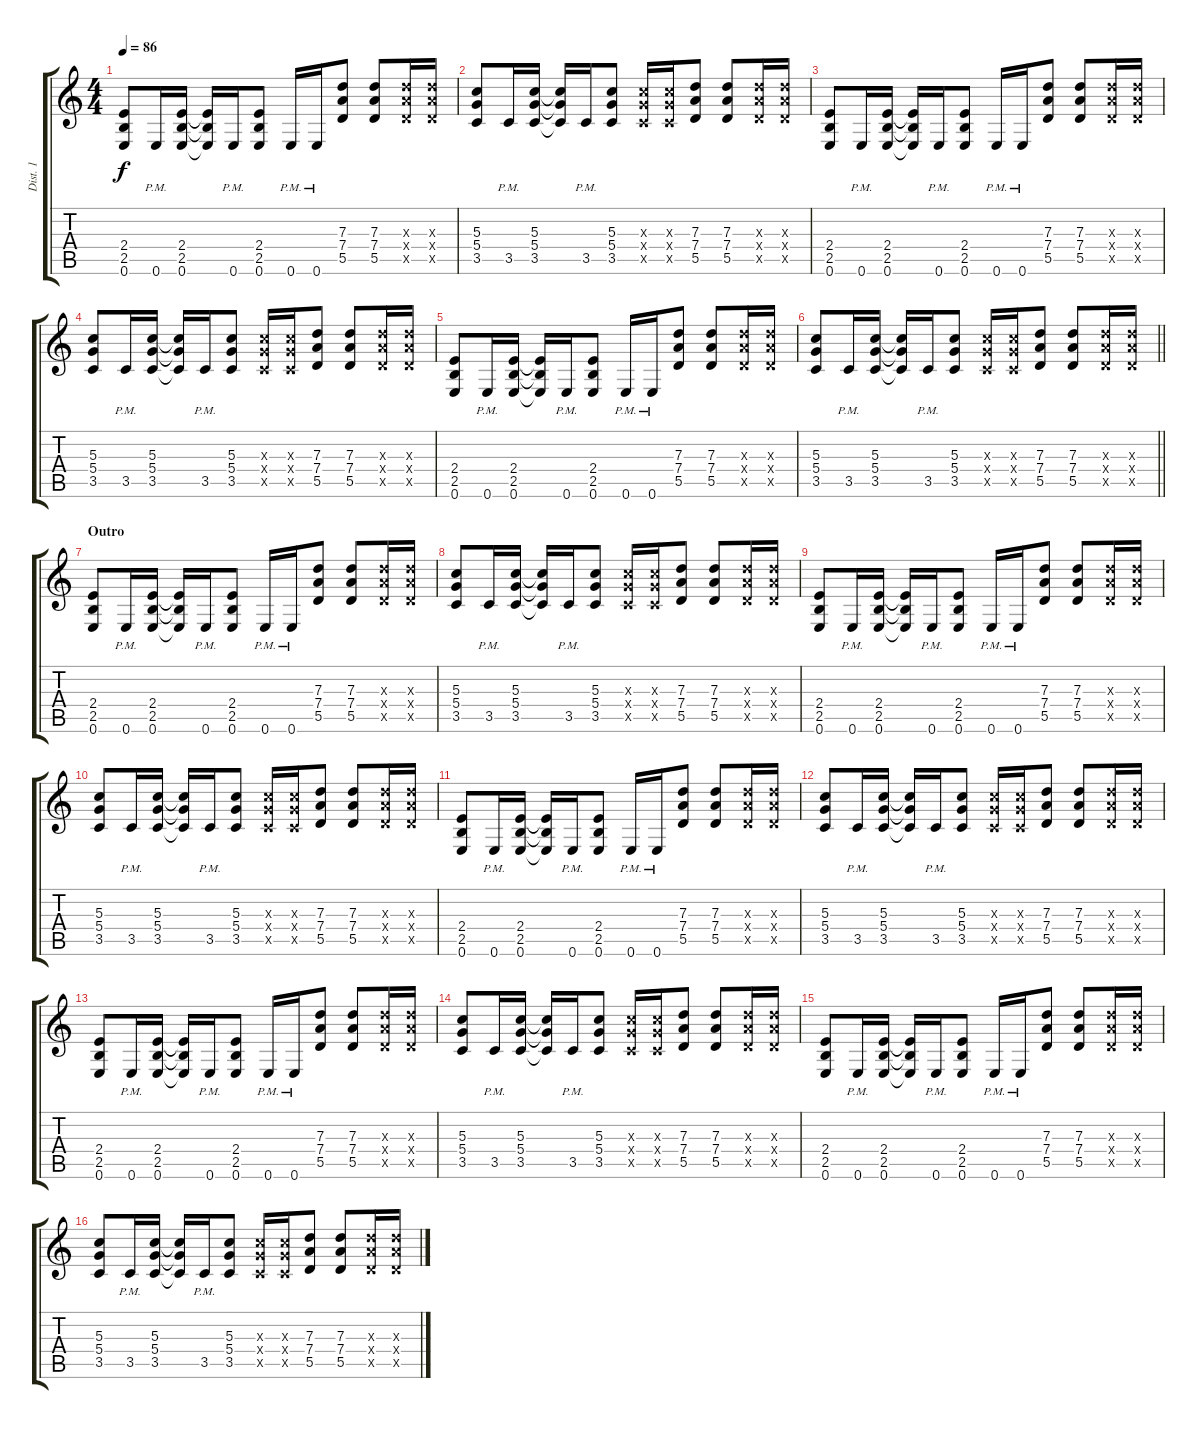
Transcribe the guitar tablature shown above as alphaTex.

\track ("Dist. 1" "Dist. 1") {instrument overdrivenguitar}
\staff {score tabs}
\tuning (E4 B3 G3 D3 A2 E2) {hide}
\ts (4 4)
\tempo 86
\clef g2
\ks c
(2.4 2.5 0.6).8{dy f} 0.6{pm}.16 (2.4 2.5 0.6).16 (2.4{t} 2.5{t} 0.6{t}).16 0.6{pm}.16 (2.4 2.5 0.6).8 0.6{pm}.16 0.6{pm}.16 (7.3 7.4 5.5).8 (7.3 7.4 5.5).8 (7.3{x} 7.4{x} 5.5{x}).16 (7.3{x} 7.4{x} 5.5{x}).16 |
(5.3 5.4 3.5).8 3.5{pm}.16 (5.3 5.4 3.5).16 (5.3{t} 5.4{t} 3.5{t}).16 3.5{pm}.16 (5.3 5.4 3.5).8 (5.3{x} 5.4{x} 3.5{x}).16 (5.3{x} 5.4{x} 3.5{x}).16 (7.3 7.4 5.5).8 (7.3 7.4 5.5).8 (7.3{x} 7.4{x} 5.5{x}).16 (7.3{x} 7.4{x} 5.5{x}).16 |
(2.4 2.5 0.6).8 0.6{pm}.16 (2.4 2.5 0.6).16 (2.4{t} 2.5{t} 0.6{t}).16 0.6{pm}.16 (2.4 2.5 0.6).8 0.6{pm}.16 0.6{pm}.16 (7.3 7.4 5.5).8 (7.3 7.4 5.5).8 (7.3{x} 7.4{x} 5.5{x}).16 (7.3{x} 7.4{x} 5.5{x}).16 |
(5.3 5.4 3.5).8 3.5{pm}.16 (5.3 5.4 3.5).16 (5.3{t} 5.4{t} 3.5{t}).16 3.5{pm}.16 (5.3 5.4 3.5).8 (5.3{x} 5.4{x} 3.5{x}).16 (5.3{x} 5.4{x} 3.5{x}).16 (7.3 7.4 5.5).8 (7.3 7.4 5.5).8 (7.3{x} 7.4{x} 5.5{x}).16 (7.3{x} 7.4{x} 5.5{x}).16 |
(2.4 2.5 0.6).8 0.6{pm}.16 (2.4 2.5 0.6).16 (2.4{t} 2.5{t} 0.6{t}).16 0.6{pm}.16 (2.4 2.5 0.6).8 0.6{pm}.16 0.6{pm}.16 (7.3 7.4 5.5).8 (7.3 7.4 5.5).8 (7.3{x} 7.4{x} 5.5{x}).16 (7.3{x} 7.4{x} 5.5{x}).16 |
\barLineRight lightlight
(5.3 5.4 3.5).8 3.5{pm}.16 (5.3 5.4 3.5).16 (5.3{t} 5.4{t} 3.5{t}).16 3.5{pm}.16 (5.3 5.4 3.5).8 (5.3{x} 5.4{x} 3.5{x}).16 (5.3{x} 5.4{x} 3.5{x}).16 (7.3 7.4 5.5).8 (7.3 7.4 5.5).8 (7.3{x} 7.4{x} 5.5{x}).16 (7.3{x} 7.4{x} 5.5{x}).16 |
\section ("" "Outro")
(2.4 2.5 0.6).8 0.6{pm}.16 (2.4 2.5 0.6).16 (2.4{t} 2.5{t} 0.6{t}).16 0.6{pm}.16 (2.4 2.5 0.6).8 0.6{pm}.16 0.6{pm}.16 (7.3 7.4 5.5).8 (7.3 7.4 5.5).8 (7.3{x} 7.4{x} 5.5{x}).16 (7.3{x} 7.4{x} 5.5{x}).16 |
(5.3 5.4 3.5).8 3.5{pm}.16 (5.3 5.4 3.5).16 (5.3{t} 5.4{t} 3.5{t}).16 3.5{pm}.16 (5.3 5.4 3.5).8 (5.3{x} 5.4{x} 3.5{x}).16 (5.3{x} 5.4{x} 3.5{x}).16 (7.3 7.4 5.5).8 (7.3 7.4 5.5).8 (7.3{x} 7.4{x} 5.5{x}).16 (7.3{x} 7.4{x} 5.5{x}).16 |
(2.4 2.5 0.6).8 0.6{pm}.16 (2.4 2.5 0.6).16 (2.4{t} 2.5{t} 0.6{t}).16 0.6{pm}.16 (2.4 2.5 0.6).8 0.6{pm}.16 0.6{pm}.16 (7.3 7.4 5.5).8 (7.3 7.4 5.5).8 (7.3{x} 7.4{x} 5.5{x}).16 (7.3{x} 7.4{x} 5.5{x}).16 |
(5.3 5.4 3.5).8 3.5{pm}.16 (5.3 5.4 3.5).16 (5.3{t} 5.4{t} 3.5{t}).16 3.5{pm}.16 (5.3 5.4 3.5).8 (5.3{x} 5.4{x} 3.5{x}).16 (5.3{x} 5.4{x} 3.5{x}).16 (7.3 7.4 5.5).8 (7.3 7.4 5.5).8 (7.3{x} 7.4{x} 5.5{x}).16 (7.3{x} 7.4{x} 5.5{x}).16 |
(2.4 2.5 0.6).8 0.6{pm}.16 (2.4 2.5 0.6).16 (2.4{t} 2.5{t} 0.6{t}).16 0.6{pm}.16 (2.4 2.5 0.6).8 0.6{pm}.16 0.6{pm}.16 (7.3 7.4 5.5).8 (7.3 7.4 5.5).8 (7.3{x} 7.4{x} 5.5{x}).16 (7.3{x} 7.4{x} 5.5{x}).16 |
(5.3 5.4 3.5).8 3.5{pm}.16 (5.3 5.4 3.5).16 (5.3{t} 5.4{t} 3.5{t}).16 3.5{pm}.16 (5.3 5.4 3.5).8 (5.3{x} 5.4{x} 3.5{x}).16 (5.3{x} 5.4{x} 3.5{x}).16 (7.3 7.4 5.5).8 (7.3 7.4 5.5).8 (7.3{x} 7.4{x} 5.5{x}).16 (7.3{x} 7.4{x} 5.5{x}).16 |
(2.4 2.5 0.6).8 0.6{pm}.16 (2.4 2.5 0.6).16 (2.4{t} 2.5{t} 0.6{t}).16 0.6{pm}.16 (2.4 2.5 0.6).8 0.6{pm}.16 0.6{pm}.16 (7.3 7.4 5.5).8 (7.3 7.4 5.5).8 (7.3{x} 7.4{x} 5.5{x}).16 (7.3{x} 7.4{x} 5.5{x}).16 |
(5.3 5.4 3.5).8 3.5{pm}.16 (5.3 5.4 3.5).16 (5.3{t} 5.4{t} 3.5{t}).16 3.5{pm}.16 (5.3 5.4 3.5).8 (5.3{x} 5.4{x} 3.5{x}).16 (5.3{x} 5.4{x} 3.5{x}).16 (7.3 7.4 5.5).8 (7.3 7.4 5.5).8 (7.3{x} 7.4{x} 5.5{x}).16 (7.3{x} 7.4{x} 5.5{x}).16 |
(2.4 2.5 0.6).8 0.6{pm}.16 (2.4 2.5 0.6).16 (2.4{t} 2.5{t} 0.6{t}).16 0.6{pm}.16 (2.4 2.5 0.6).8 0.6{pm}.16 0.6{pm}.16 (7.3 7.4 5.5).8 (7.3 7.4 5.5).8 (7.3{x} 7.4{x} 5.5{x}).16 (7.3{x} 7.4{x} 5.5{x}).16 |
(5.3 5.4 3.5).8 3.5{pm}.16 (5.3 5.4 3.5).16 (5.3{t} 5.4{t} 3.5{t}).16 3.5{pm}.16 (5.3 5.4 3.5).8 (5.3{x} 5.4{x} 3.5{x}).16 (5.3{x} 5.4{x} 3.5{x}).16 (7.3 7.4 5.5).8 (7.3 7.4 5.5).8 (7.3{x} 7.4{x} 5.5{x}).16 (7.3{x} 7.4{x} 5.5{x}).16
